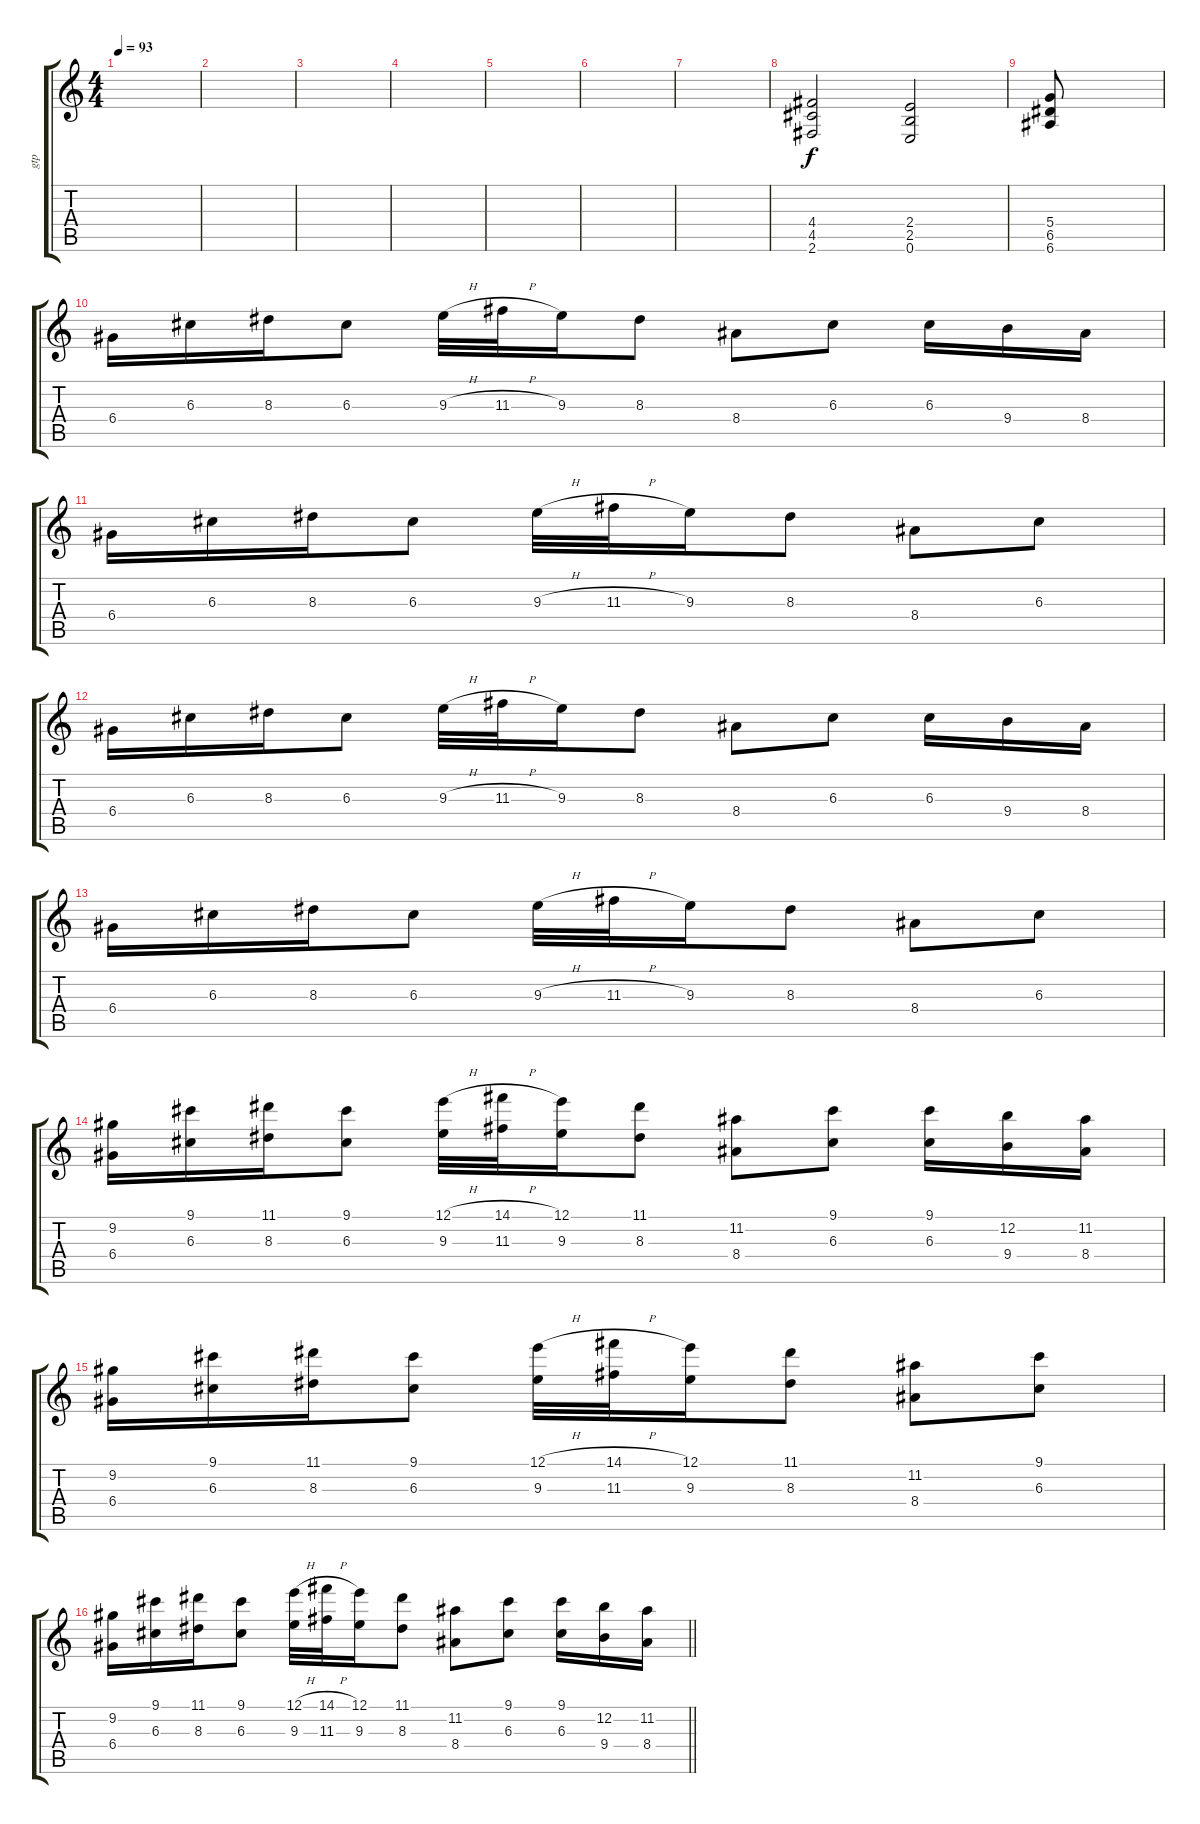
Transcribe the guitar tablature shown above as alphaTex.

\track ("gtp" "gtp") {solo instrument electricguitarjazz}
\staff {score tabs}
\tuning (E4 B3 G3 D3 A2 E2) {hide}
\ts (4 4)
\tempo 93
\clef g2
\ks c
|
|
|
|
|
|
|
(4.4 4.5 2.6).2 (2.4 2.5 0.6).2 |
(5.4 6.5 6.6).8 |
6.4.16 6.3.16 8.3.16 6.3.8 9.3{h}.32 11.3{h}.32 9.3.16 8.3.8 8.4.8 6.3.8 6.3.16 9.4.16 8.4.16 |
6.4.16 6.3.16 8.3.16 6.3.8 9.3{h}.32 11.3{h}.32 9.3.16 8.3.8 8.4.8 6.3.8 |
6.4.16 6.3.16 8.3.16 6.3.8 9.3{h}.32 11.3{h}.32 9.3.16 8.3.8 8.4.8 6.3.8 6.3.16 9.4.16 8.4.16 |
6.4.16 6.3.16 8.3.16 6.3.8 9.3{h}.32 11.3{h}.32 9.3.16 8.3.8 8.4.8 6.3.8 |
(9.2 6.4).16 (9.1 6.3).16 (11.1 8.3).16 (9.1 6.3).8 (12.1{h} 9.3).32 (14.1{h} 11.3).32 (12.1 9.3).16 (11.1 8.3).8 (11.2 8.4).8 (9.1 6.3).8 (9.1 6.3).16 (12.2 9.4).16 (11.2 8.4).16 |
(9.2 6.4).16 (9.1 6.3).16 (11.1 8.3).16 (9.1 6.3).8 (12.1{h} 9.3).32 (14.1{h} 11.3).32 (12.1 9.3).16 (11.1 8.3).8 (11.2 8.4).8 (9.1 6.3).8 |
\barLineRight lightlight
(9.2 6.4).16 (9.1 6.3).16 (11.1 8.3).16 (9.1 6.3).8 (12.1{h} 9.3).32 (14.1{h} 11.3).32 (12.1 9.3).16 (11.1 8.3).8 (11.2 8.4).8 (9.1 6.3).8 (9.1 6.3).16 (12.2 9.4).16 (11.2 8.4).16
